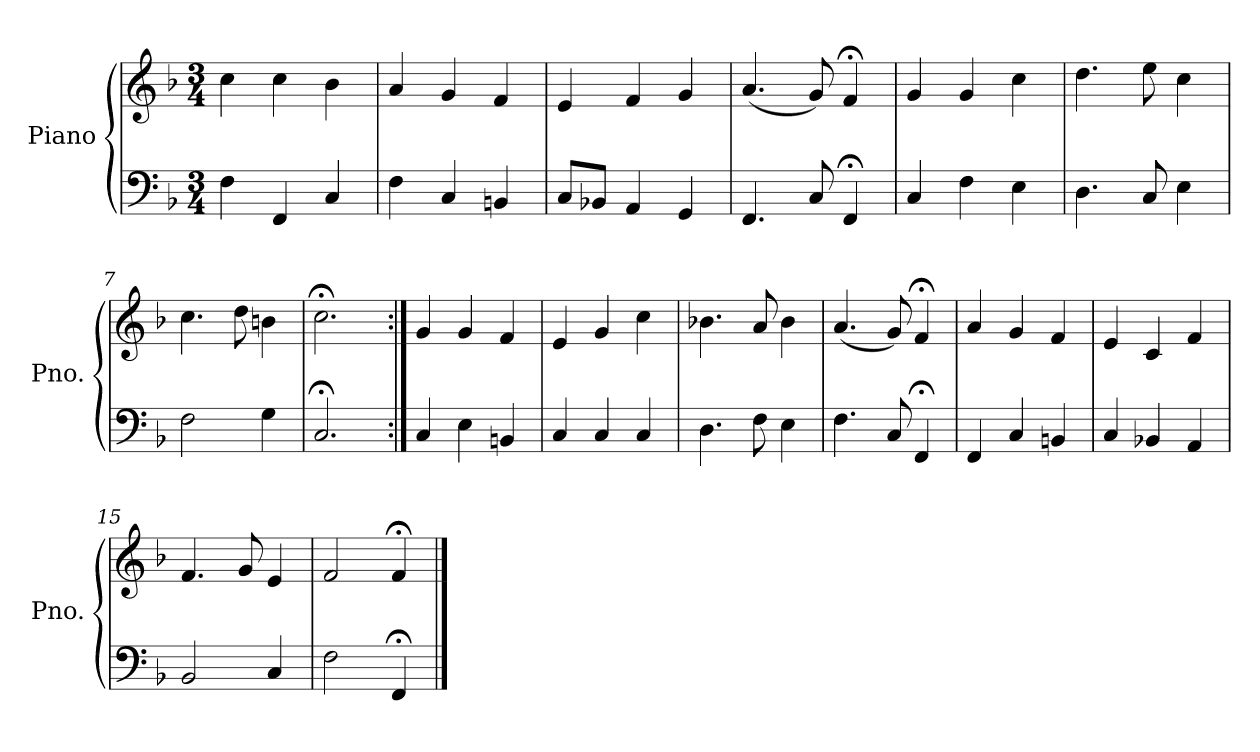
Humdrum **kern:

**kern	**kern
*part1	*part1
*staff2	*staff1
*I"Piano	*
*I'Pno.	*
*clefF4	*clefG2
*k[b-]	*k[b-]
*M3/4	*M3/4
=1	=1
4F\	4cc\
4FF/	4cc\
4C/	4b-\
=2	=2
4F\	4a/
4C/	4g/
4BBn/	4f/
=3	=3
8C/L	4e/
8BB-X/J	.
4AA/	4f/
4GG/	4g/
=4	=4
4.FF/	(4.a/
8C/	8g/)
4FF;</	4f;</
=5	=5
4C/	4g/
4F\	4g/
4E\	4cc\
=6	=6
4.D\	4.dd\
8C/	8ee\
4E\	4cc\
=7	=7
2F\	4.cc\
.	8dd\
4G\	4bn\
=8	=8
2.C;</	2.cc;<\
!!LO:LB:g=z
=9:|!	=9:|!
4C/	4g/
4E\	4g/
4BBn/	4f/
=10	=10
4C/	4e/
4C/	4g/
4C/	4cc\
=11	=11
4.D\	4.b-X\
8F\	8a/
4E\	4b-\
=12	=12
4.F\	(4.a/
8C/	8g/)
4FF;</	4f;</
=13	=13
4FF/	4a/
4C/	4g/
4BBn/	4f/
=14	=14
4C/	4e/
4BB-X/	4c/
4AA/	4f/
=15	=15
2BB-/	4.f/
.	8g/
4C/	4e/
=16	=16
2F\	2f/
4FF;</	4f;</
==	==
*-	*-
